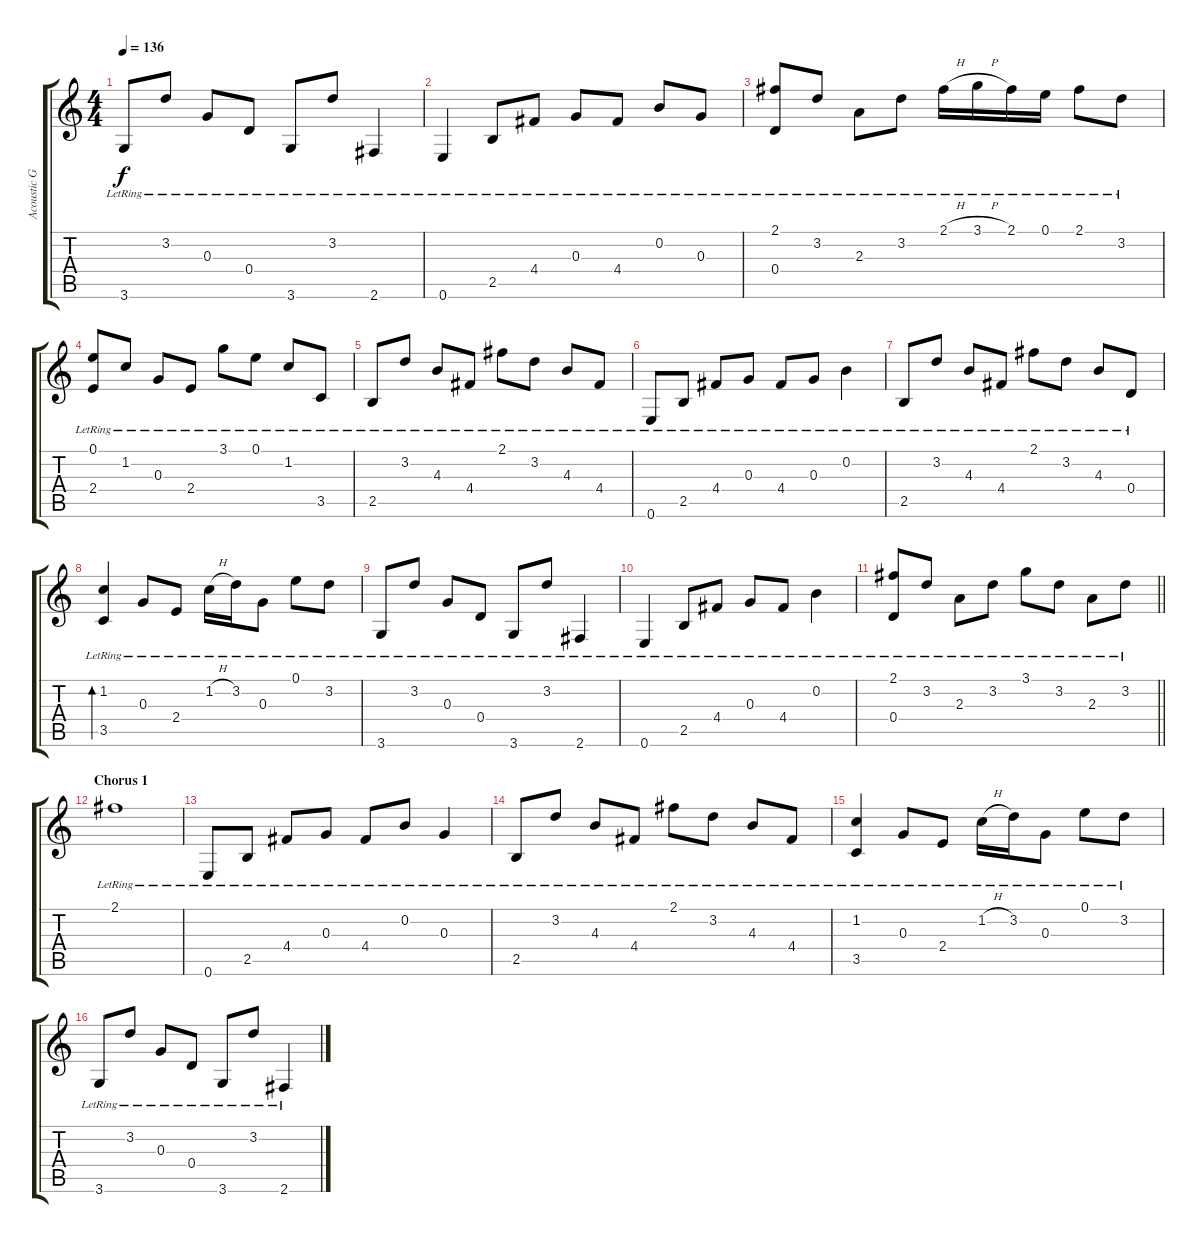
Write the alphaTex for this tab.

\track ("Acoustic Guitar" "Acoustic G") {instrument acousticguitarsteel}
\staff {score tabs}
\tuning (E4 B3 G3 D3 A2 E2) {hide}
\ts (4 4)
\tempo 136
\clef g2
\ks c
3.6{lr}.8{dy f} 3.2{lr}.8 0.3{lr}.8 0.4{lr}.8 3.6{lr}.8 3.2{lr}.8 2.6{lr}.4 |
0.6{lr}.4 2.5{lr}.8 4.4{lr}.8 0.3{lr}.8 4.4{lr}.8 0.2{lr}.8 0.3{lr}.8 |
(2.1{lr} 0.4{lr}).8 3.2{lr}.8 2.3{lr}.8 3.2{lr}.8 2.1{h lr}.16 3.1{h lr}.16 2.1{lr}.16 0.1{lr}.16 2.1{lr}.8 3.2{lr}.8 |
(0.1{lr} 2.4{lr}).8 1.2{lr}.8 0.3{lr}.8 2.4{lr}.8 3.1{lr}.8 0.1{lr}.8 1.2{lr}.8 3.5{lr}.8 |
2.5{lr}.8 3.2{lr}.8 4.3{lr}.8 4.4{lr}.8 2.1{lr}.8 3.2{lr}.8 4.3{lr}.8 4.4{lr}.8 |
0.6{lr}.8 2.5{lr}.8 4.4{lr}.8 0.3{lr}.8 4.4{lr}.8 0.3{lr}.8 0.2{lr}.4 |
2.5{lr}.8 3.2{lr}.8 4.3{lr}.8 4.4{lr}.8 2.1{lr}.8 3.2{lr}.8 4.3{lr}.8 0.4{lr}.8 |
(1.2 3.5{lr}).4{bd 480} 0.3{lr}.8 2.4{lr}.8 1.2{h lr}.16 3.2{lr}.16 0.3{lr}.8 0.1{lr}.8 3.2{lr}.8 |
3.6{lr}.8 3.2{lr}.8 0.3{lr}.8 0.4{lr}.8 3.6{lr}.8 3.2{lr}.8 2.6{lr}.4 |
0.6{lr}.4 2.5{lr}.8 4.4{lr}.8 0.3{lr}.8 4.4{lr}.8 0.2{lr}.4 |
\barLineRight lightlight
(2.1{lr} 0.4{lr}).8 3.2{lr}.8 2.3{lr}.8 3.2{lr}.8 3.1{lr}.8 3.2{lr}.8 2.3{lr}.8 3.2{lr}.8 |
\section ("" "Chorus 1")
2.1{lr}.1 |
0.6{lr}.8 2.5{lr}.8 4.4{lr}.8 0.3{lr}.8 4.4{lr}.8 0.2{lr}.8 0.3{lr}.4 |
2.5{lr}.8 3.2{lr}.8 4.3{lr}.8 4.4{lr}.8 2.1{lr}.8 3.2{lr}.8 4.3{lr}.8 4.4{lr}.8 |
(1.2 3.5{lr}).4 0.3{lr}.8 2.4{lr}.8 1.2{h lr}.16 3.2{lr}.16 0.3{lr}.8 0.1{lr}.8 3.2{lr}.8 |
3.6{lr}.8 3.2{lr}.8 0.3{lr}.8 0.4{lr}.8 3.6{lr}.8 3.2{lr}.8 2.6{lr}.4
